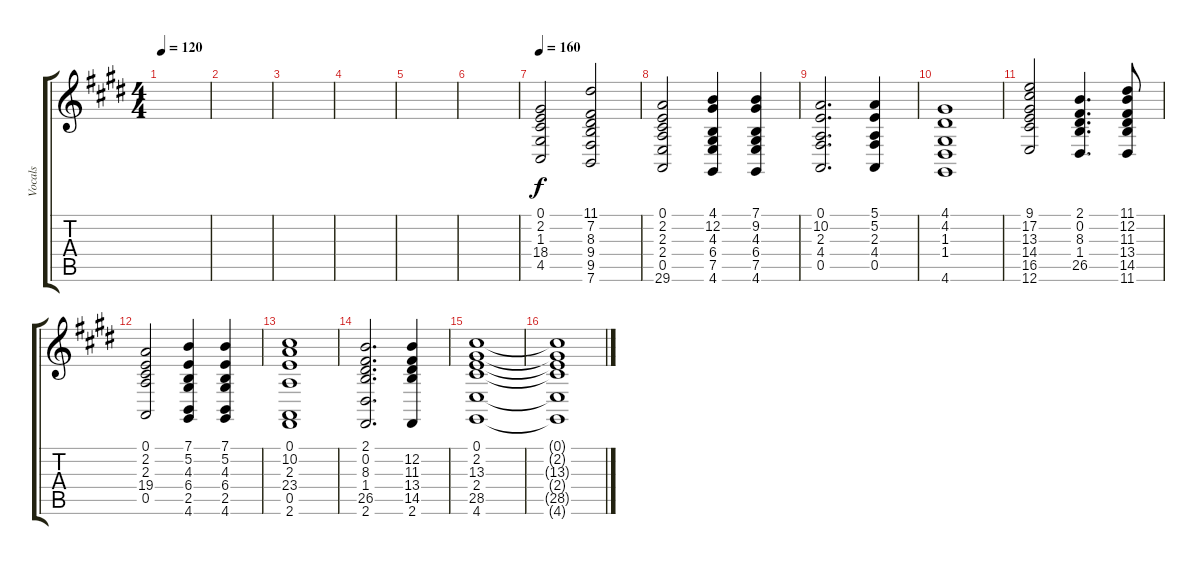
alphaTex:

\track ("Vocals" "Vocals") {instrument voiceoohs}
\staff {score tabs}
\tuning (E4 B3 G3 D3 A2 E2) {hide}
\ts (4 4)
\tempo 120
\clef g2
\ks e
|
|
|
|
|
|
\tempo 160
(0.1 2.2 1.3 18.4 4.5).2 (11.1 7.2 8.3 9.4 9.5 7.6).2 |
(0.1 2.2 2.3 2.4 0.5 29.6).2 (4.1 12.2 4.3 6.4 7.5 4.6).4 (7.1 9.2 4.3 6.4 7.5 4.6).4 |
(0.1 10.2 2.3 4.4 0.5).2{d} (5.1 5.2 2.3 4.4 0.5).4 |
(4.1 4.2 1.3 1.4 4.6).1 |
(9.1 17.2 13.3 14.4 16.5 12.6).2 (2.1 0.2 8.3 1.4 26.5).4{d} (11.1 12.2 11.3 13.4 14.5 11.6).8 |
(0.1 2.2 2.3 19.4 0.5).2 (7.1 5.2 4.3 6.4 2.5 4.6).4 (7.1 5.2 4.3 6.4 2.5 4.6).4 |
(0.1 10.2 2.3 23.4 0.5 2.6).1 |
(2.1 0.2 8.3 1.4 26.5 2.6).2{d} (12.2 11.3 13.4 14.5 2.6).4 |
(0.1 2.2 13.3 2.4 28.5 4.6).1 |
(0.1{t} 2.2{t} 13.3{t} 2.4{t} 28.5{t} 4.6{t}).1
